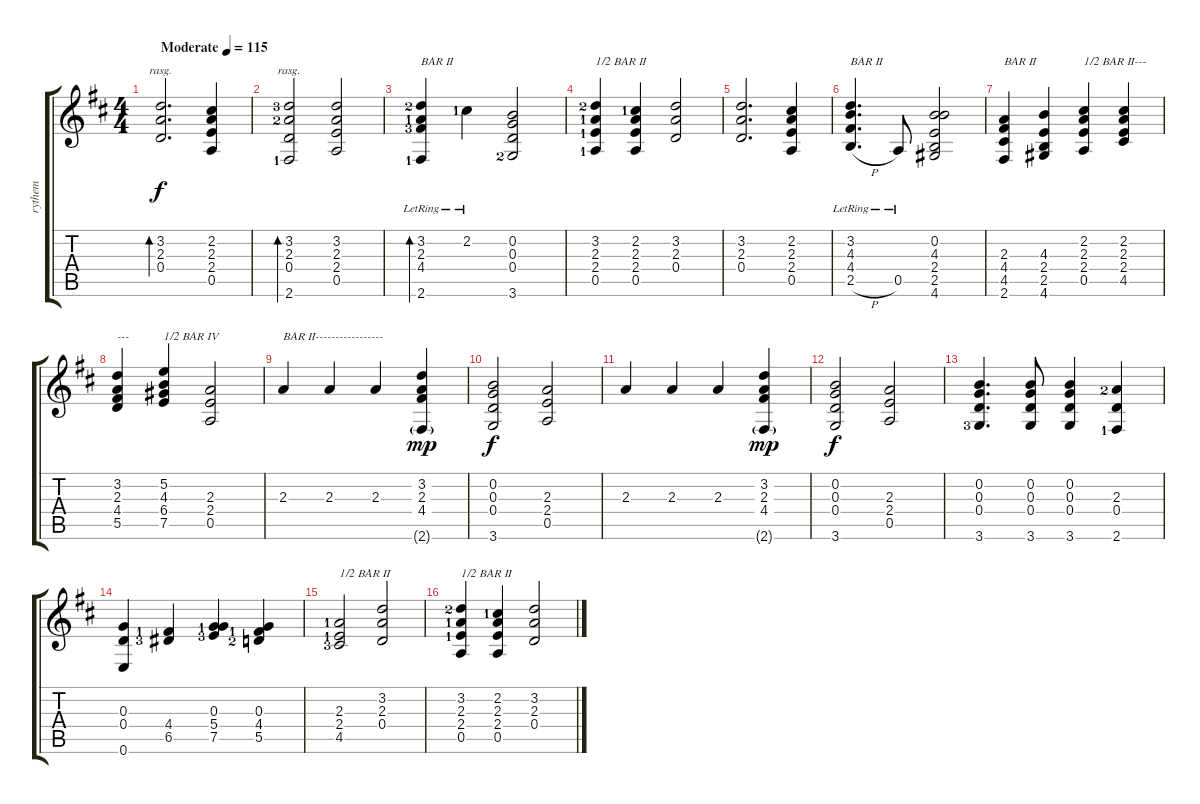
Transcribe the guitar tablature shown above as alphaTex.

\track ("rythem" "rythem") {instrument acousticguitarnylon}
\staff {score tabs}
\tuning (E4 B3 G3 D3 A2 E2) {hide}
\ts (4 4)
\tempo (115 "Moderate")
\clef g2
\ks d
(3.2 2.3 0.4).2{d bd 120 rasg ii dy f instrument acousticguitarnylon} (2.2 2.3 2.4 0.5).4 |
(3.2{lf 4} 2.3{lf 3} 0.4 2.6{lf 2}).2{bd 120 rasg ii} (3.2 2.3 2.4 0.5).2 |
(3.2{lr lf 3} 2.3{lr lf 2} 4.4{lr lf 4} 2.6{lr lf 2}).4{bd 60 txt "BAR II"} 2.2{lr lf 2}.4 (0.2 0.3 0.4 3.6{lf 3}).2 |
(3.2{lf 3} 2.3{lf 2} 2.4{lf 2} 0.5{lf 2}).4{txt "1/2 BAR II"} (2.2{lf 2} 2.3 2.4 0.5).4 (3.2 2.3 0.4).2 |
(3.2 2.3 0.4).2{d} (2.2 2.3 2.4 0.5).4 |
(3.2{lr} 4.3{lr} 4.4{lr} 2.5{h lr}).4{d txt "BAR II"} 0.5{lr}.8 (0.2 4.3 2.4 2.5 4.6).2 |
(2.3 4.4 4.5 2.6).4{txt "BAR II"} (4.3 2.4 2.5 4.6).4 (2.2 2.3 2.4 0.5).4{txt "1/2 BAR II---"} (2.2 2.3 2.4 4.5).4 |
(3.2 2.3 4.4 5.5).4{txt "---"} (5.2 4.3 6.4 7.5).4{txt "1/2 BAR IV"} (2.3 2.4 0.5).2 |
2.3.4{txt "BAR II-----------------"} 2.3.4 2.3.4 (3.2 2.3 4.4 2.6{g}).4{dy mp} |
(0.2 0.3 0.4 3.6).2{dy f} (2.3 2.4 0.5).2 |
2.3.4 2.3.4 2.3.4 (3.2 2.3 4.4 2.6{g}).4{dy mp} |
(0.2 0.3 0.4 3.6).2{dy f} (2.3 2.4 0.5).2 |
(0.2 0.3 0.4 3.6{lf 4}).4{d} (0.2 0.3 0.4 3.6).8 (0.2 0.3 0.4 3.6).4 (2.3{lf 3} 0.4 2.6{lf 2}).4 |
(0.3 0.4 0.6).4 (4.4{lf 2} 6.5{lf 4}).4 (0.3{lf 2} 5.4 7.5{lf 4}).4 (0.3 4.4{lf 2} 5.5{lf 3}).4 |
(2.3{lf 2} 2.4{lf 2} 4.5{lf 4}).2{txt "1/2 BAR II"} (3.2 2.3 0.4).2 |
(3.2{lf 3} 2.3{lf 2} 2.4{lf 2} 0.5).4{txt "1/2 BAR II"} (2.2{lf 2} 2.3 2.4 0.5).4 (3.2 2.3 0.4).2
